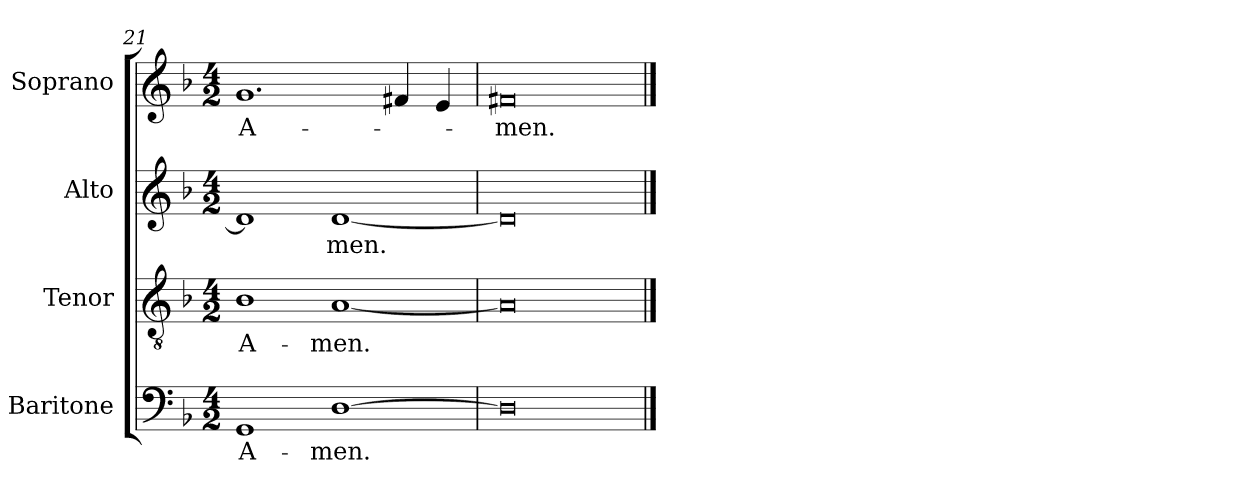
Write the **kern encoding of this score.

**kern	**text	**kern	**text	**kern	**text	**kern	**text
*part4	*part4	*part3	*part3	*part2	*part2	*part1	*part1
*staff4	*staff4	*staff3	*staff3	*staff2	*staff2	*staff1	*staff1
*I"Baritone	*	*I"Tenor	*	*I"Alto	*	*I"Soprano	*
*I'Bar.	*	*I'T.	*	*I'A.	*	*I'S.	*
*clefF4	*	*clefGv2	*	*clefG2	*	*clefG2	*
*	*	*ITrd7c12	*	*	*	*	*
*k[b-]	*	*k[b-]	*	*k[b-]	*	*k[b-]	*
*F:	*	*F:	*	*F:	*	*F:	*
*M4/2	*	*M4/2	*	*M4/2	*	*M4/2	*
=21	=21	=21	=21	=21	=21	=21	=21
!	!LO:LY:b:color=#000000	!	!	!	!	!	!
!	!	!	!LO:LY:b:color=#000000	!	!	!	!
!	!	!	!	!	!	!	!LO:LY:b:color=#000000
1GGi	A-	1BB-i	A-	1di]	.	1.gi	A-
!	!LO:LY:b:color=#000000	!	!	!	!	!	!
!	!	!	!LO:LY:b:color=#000000	!	!	!	!
!	!	!	!	!	!LO:LY:b:color=#000000	!	!
[1Di	-men.	[1AAi	-men.	[1di	-men.	.	.
.	.	.	.	.	.	4f#Xi/	.
.	.	.	.	.	.	4ei/	.
=22	=22	=22	=22	=22	=22	=22	=22
!	!	!	!	!	!	!	!LO:LY:b:color=#000000
0Di]	.	0AAi]	.	0di]	.	0f#Xi	-men.
==	==	==	==	==	==	==	==
*-	*-	*-	*-	*-	*-	*-	*-
